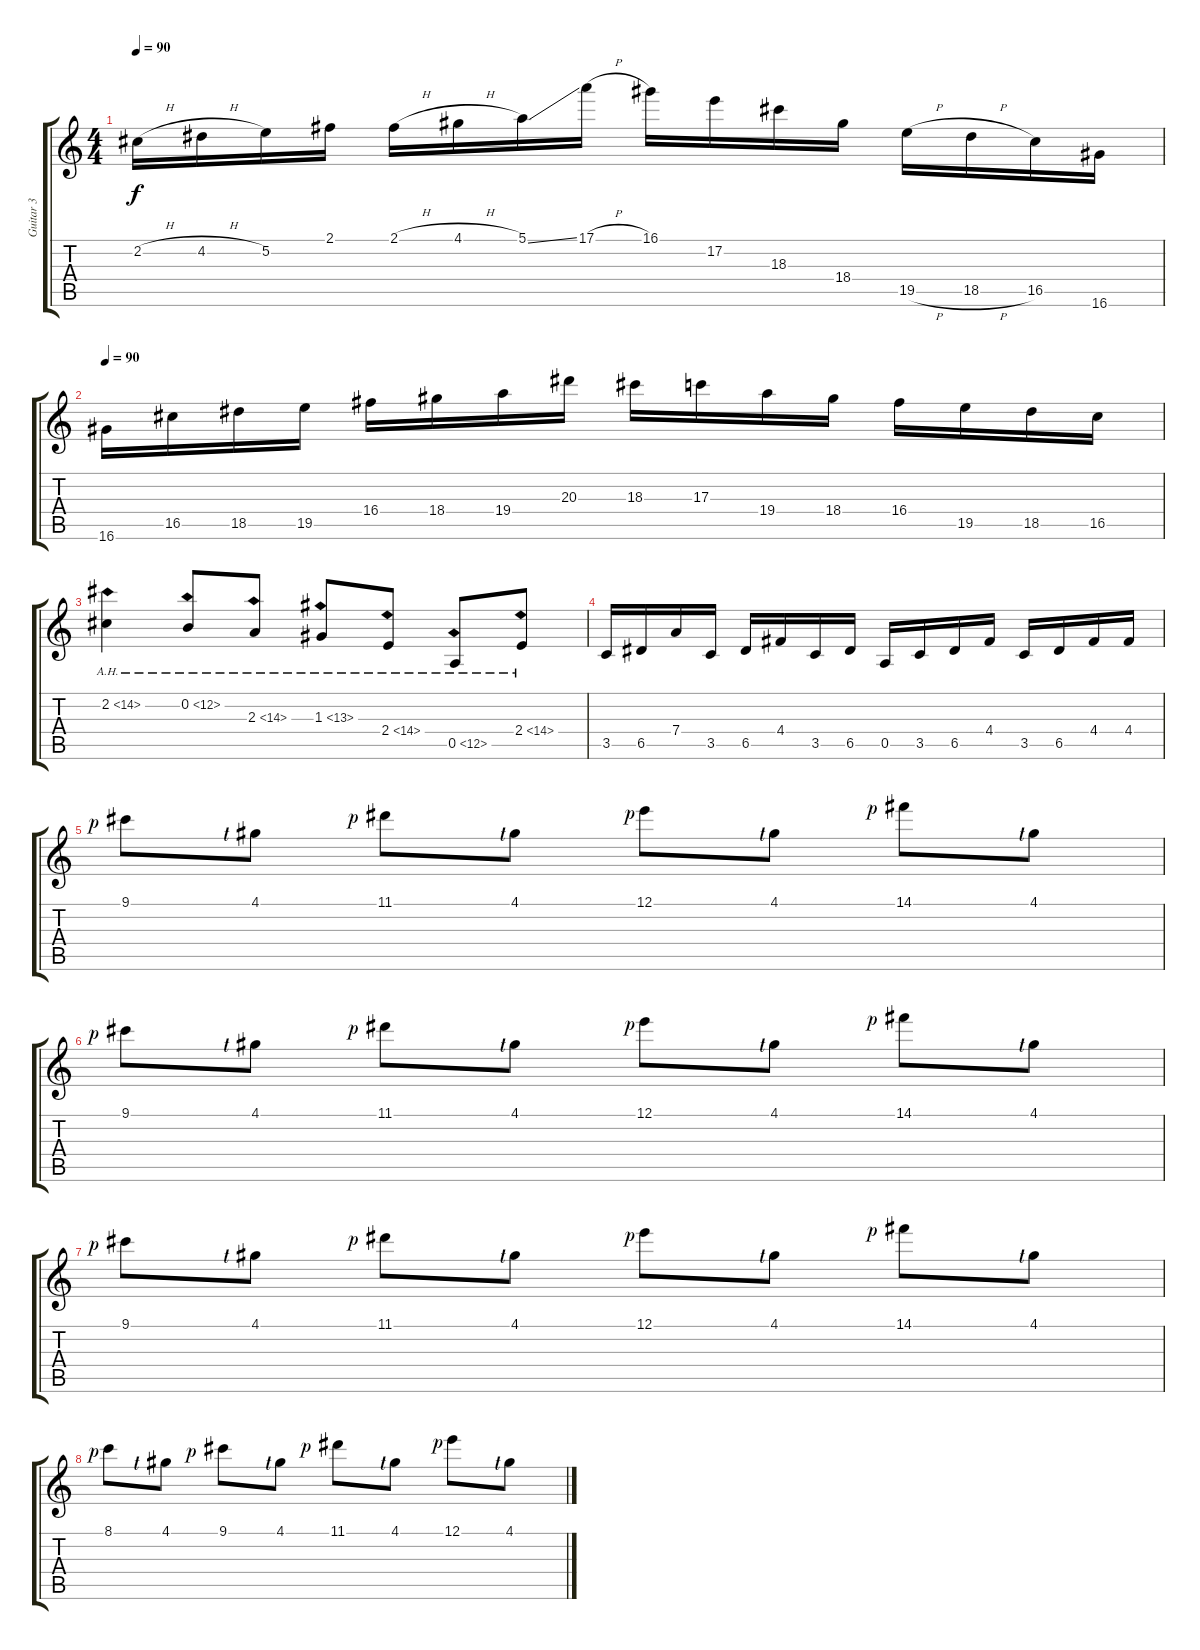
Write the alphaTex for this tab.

\track ("Guitar 3" "Guitar 3") {instrument overdrivenguitar}
\staff {score tabs}
\tuning (E4 B3 G3 D3 A2 E2) {hide}
\ts (4 4)
\tempo 90
\clef g2
\ks c
2.2{h}.16{dy f} 4.2{h}.16 5.2.16 2.1.16 2.1{h}.16 4.1{h}.16 5.1{ss}.16 17.1{h}.16 16.1.16 17.2.16 18.3.16 18.4.16 19.5{h}.16 18.5{h}.16 16.5.16 16.6.16 |
\tempo 90
16.6.16 16.5.16 18.5.16 19.5.16 16.4.16 18.4.16 19.4.16 20.3.16 18.3.16 17.3.16 19.4.16 18.4.16 16.4.16 19.5.16 18.5.16 16.5.16 |
2.2{ah 12}.4 0.2{ah 12}.8 2.3{ah 12}.8 1.3{ah 12}.8 2.4{ah 12}.8 0.5{ah 12}.8 2.4{ah 12}.8 |
3.5.16 6.5.16 7.4.16 3.5.16 6.5.16 4.4.16 3.5.16 6.5.16 0.5.16 3.5.16 6.5.16 4.4.16 3.5.16 6.5.16 4.4.16 4.4.16 |
9.1{rf 1}.8 4.1{lf 1}.8 11.1{rf 1}.8 4.1{lf 1}.8 12.1{rf 1}.8 4.1{lf 1}.8 14.1{rf 1}.8 4.1{lf 1}.8 |
9.1{rf 1}.8 4.1{lf 1}.8 11.1{rf 1}.8 4.1{lf 1}.8 12.1{rf 1}.8 4.1{lf 1}.8 14.1{rf 1}.8 4.1{lf 1}.8 |
9.1{rf 1}.8 4.1{lf 1}.8 11.1{rf 1}.8 4.1{lf 1}.8 12.1{rf 1}.8 4.1{lf 1}.8 14.1{rf 1}.8 4.1{lf 1}.8 |
8.1{rf 1}.8 4.1{lf 1}.8 9.1{rf 1}.8 4.1{lf 1}.8 11.1{rf 1}.8 4.1{lf 1}.8 12.1{rf 1}.8 4.1{lf 1}.8
